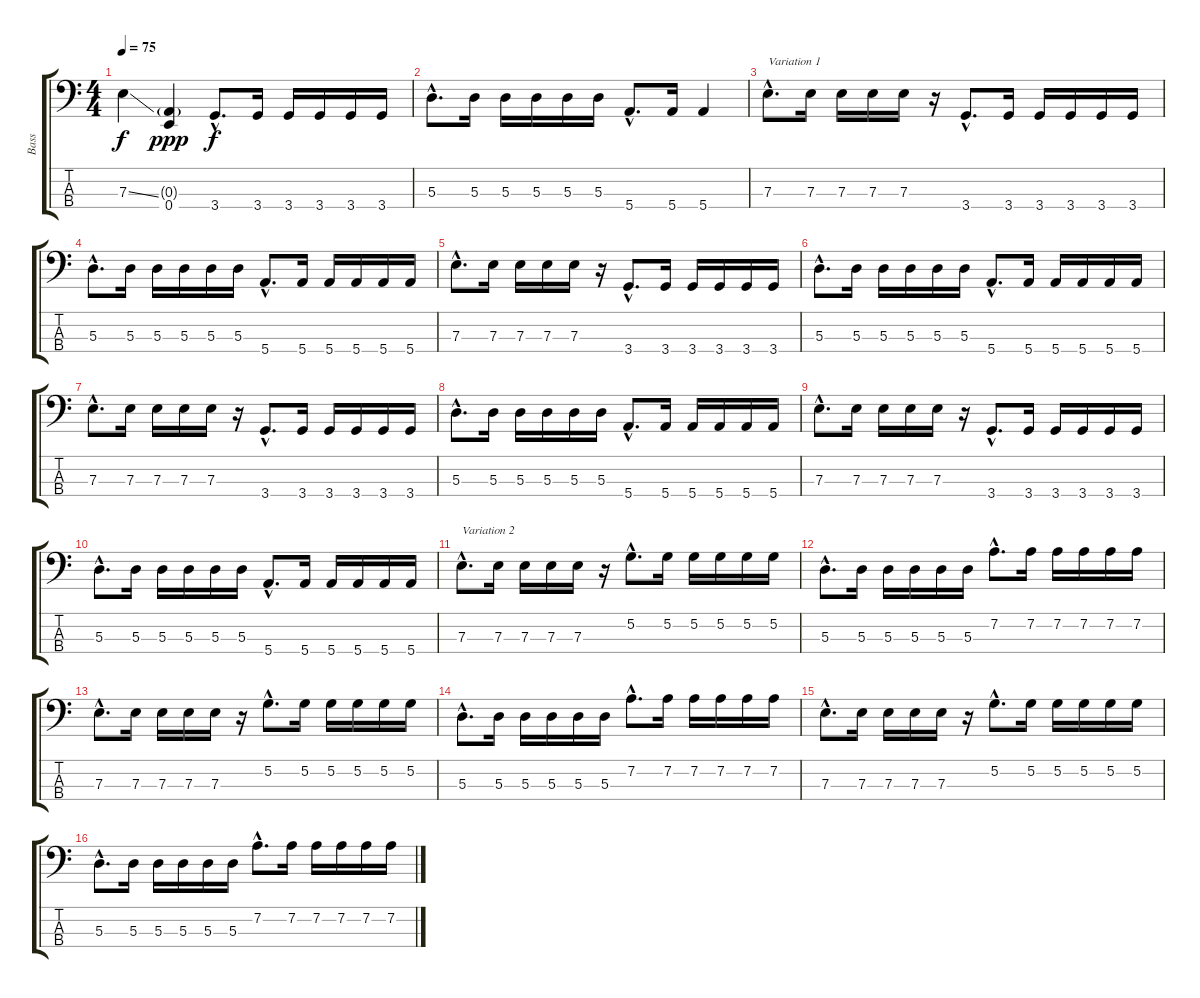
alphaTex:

\track ("Bass" "Bass") {instrument electricbassfinger}
\staff {score tabs}
\tuning (G2 D2 A1 E1) {hide}
\ts (4 4)
\tempo 75
\clef f4
\ks c
7.3{ss}.4{dy f} (0.3{g} 0.4).4{dy ppp} 3.4{hac}.8{d dy f} 3.4.16 3.4.16 3.4.16 3.4.16 3.4.16 |
5.3{hac}.8{d} 5.3.16 5.3.16 5.3.16 5.3.16 5.3.16 5.4{hac}.8{d} 5.4.16 5.4.4 |
7.3{hac}.8{d txt "Variation 1"} 7.3.16 7.3.16 7.3.16 7.3.16 r.16 3.4{hac}.8{d} 3.4.16 3.4.16 3.4.16 3.4.16 3.4.16 |
5.3{hac}.8{d} 5.3.16 5.3.16 5.3.16 5.3.16 5.3.16 5.4{hac}.8{d} 5.4.16 5.4.16 5.4.16 5.4.16 5.4.16 |
7.3{hac}.8{d} 7.3.16 7.3.16 7.3.16 7.3.16 r.16 3.4{hac}.8{d} 3.4.16 3.4.16 3.4.16 3.4.16 3.4.16 |
5.3{hac}.8{d} 5.3.16 5.3.16 5.3.16 5.3.16 5.3.16 5.4{hac}.8{d} 5.4.16 5.4.16 5.4.16 5.4.16 5.4.16 |
7.3{hac}.8{d} 7.3.16 7.3.16 7.3.16 7.3.16 r.16 3.4{hac}.8{d} 3.4.16 3.4.16 3.4.16 3.4.16 3.4.16 |
5.3{hac}.8{d} 5.3.16 5.3.16 5.3.16 5.3.16 5.3.16 5.4{hac}.8{d} 5.4.16 5.4.16 5.4.16 5.4.16 5.4.16 |
7.3{hac}.8{d} 7.3.16 7.3.16 7.3.16 7.3.16 r.16 3.4{hac}.8{d} 3.4.16 3.4.16 3.4.16 3.4.16 3.4.16 |
5.3{hac}.8{d} 5.3.16 5.3.16 5.3.16 5.3.16 5.3.16 5.4{hac}.8{d} 5.4.16 5.4.16 5.4.16 5.4.16 5.4.16 |
7.3{hac}.8{d txt "Variation 2"} 7.3.16 7.3.16 7.3.16 7.3.16 r.16 5.2{hac}.8{d} 5.2.16 5.2.16 5.2.16 5.2.16 5.2.16 |
5.3{hac}.8{d} 5.3.16 5.3.16 5.3.16 5.3.16 5.3.16 7.2{hac}.8{d} 7.2.16 7.2.16 7.2.16 7.2.16 7.2.16 |
7.3{hac}.8{d} 7.3.16 7.3.16 7.3.16 7.3.16 r.16 5.2{hac}.8{d} 5.2.16 5.2.16 5.2.16 5.2.16 5.2.16 |
5.3{hac}.8{d} 5.3.16 5.3.16 5.3.16 5.3.16 5.3.16 7.2{hac}.8{d} 7.2.16 7.2.16 7.2.16 7.2.16 7.2.16 |
7.3{hac}.8{d} 7.3.16 7.3.16 7.3.16 7.3.16 r.16 5.2{hac}.8{d} 5.2.16 5.2.16 5.2.16 5.2.16 5.2.16 |
5.3{hac}.8{d} 5.3.16 5.3.16 5.3.16 5.3.16 5.3.16 7.2{hac}.8{d} 7.2.16 7.2.16 7.2.16 7.2.16 7.2.16
